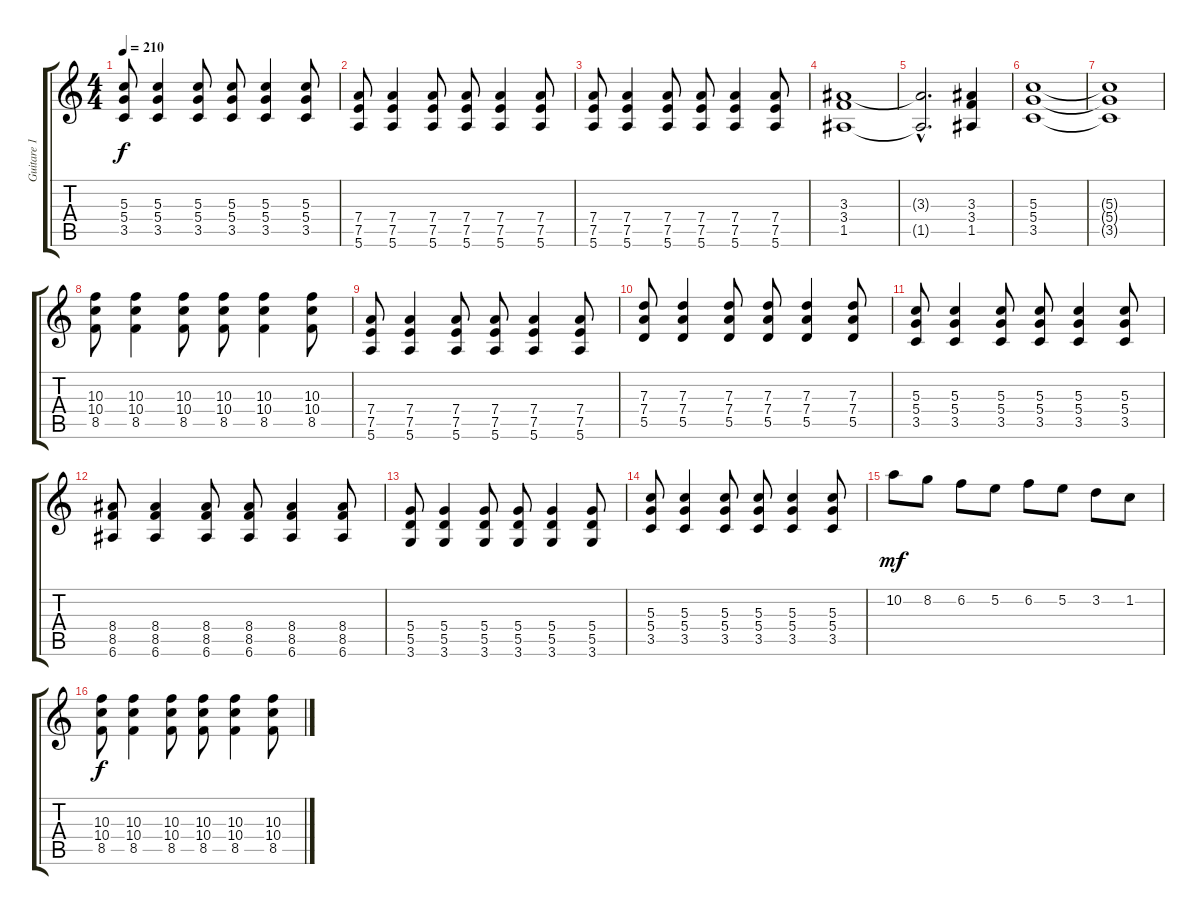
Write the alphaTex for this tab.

\track ("Guitare 1" "Guitare 1") {instrument distortionguitar}
\staff {score tabs}
\tuning (E4 B3 G3 D3 A2 E2) {hide}
\ts (4 4)
\tempo 210
\clef g2
\ks c
(5.3 5.4 3.5).8{dy f} (5.3 5.4 3.5).4 (5.3 5.4 3.5).8 (5.3 5.4 3.5).8 (5.3 5.4 3.5).4 (5.3 5.4 3.5).8 |
(7.4 7.5 5.6).8 (7.4 7.5 5.6).4 (7.4 7.5 5.6).8 (7.4 7.5 5.6).8 (7.4 7.5 5.6).4 (7.4 7.5 5.6).8 |
(7.4 7.5 5.6).8 (7.4 7.5 5.6).4 (7.4 7.5 5.6).8 (7.4 7.5 5.6).8 (7.4 7.5 5.6).4 (7.4 7.5 5.6).8 |
(3.3 3.4 1.5).1 |
(3.3{hac t} 1.5{hac t}).2{d} (3.3 3.4 1.5).4 |
(5.3 5.4 3.5).1 |
(5.3{t} 5.4{t} 3.5{t}).1 |
(10.3 10.4 8.5).8 (10.3 10.4 8.5).4 (10.3 10.4 8.5).8 (10.3 10.4 8.5).8 (10.3 10.4 8.5).4 (10.3 10.4 8.5).8 |
(7.4 7.5 5.6).8 (7.4 7.5 5.6).4 (7.4 7.5 5.6).8 (7.4 7.5 5.6).8 (7.4 7.5 5.6).4 (7.4 7.5 5.6).8 |
(7.3 7.4 5.5).8 (7.3 7.4 5.5).4 (7.3 7.4 5.5).8 (7.3 7.4 5.5).8 (7.3 7.4 5.5).4 (7.3 7.4 5.5).8 |
(5.3 5.4 3.5).8 (5.3 5.4 3.5).4 (5.3 5.4 3.5).8 (5.3 5.4 3.5).8 (5.3 5.4 3.5).4 (5.3 5.4 3.5).8 |
(8.4 8.5 6.6).8 (8.4 8.5 6.6).4 (8.4 8.5 6.6).8 (8.4 8.5 6.6).8 (8.4 8.5 6.6).4 (8.4 8.5 6.6).8 |
(5.4 5.5 3.6).8 (5.4 5.5 3.6).4 (5.4 5.5 3.6).8 (5.4 5.5 3.6).8 (5.4 5.5 3.6).4 (5.4 5.5 3.6).8 |
(5.3 5.4 3.5).8 (5.3 5.4 3.5).4 (5.3 5.4 3.5).8 (5.3 5.4 3.5).8 (5.3 5.4 3.5).4 (5.3 5.4 3.5).8 |
10.2.8{dy mf} 8.2.8 6.2.8 5.2.8 6.2.8 5.2.8 3.2.8 1.2.8 |
(10.3 10.4 8.5).8{dy f} (10.3 10.4 8.5).4 (10.3 10.4 8.5).8 (10.3 10.4 8.5).8 (10.3 10.4 8.5).4 (10.3 10.4 8.5).8
